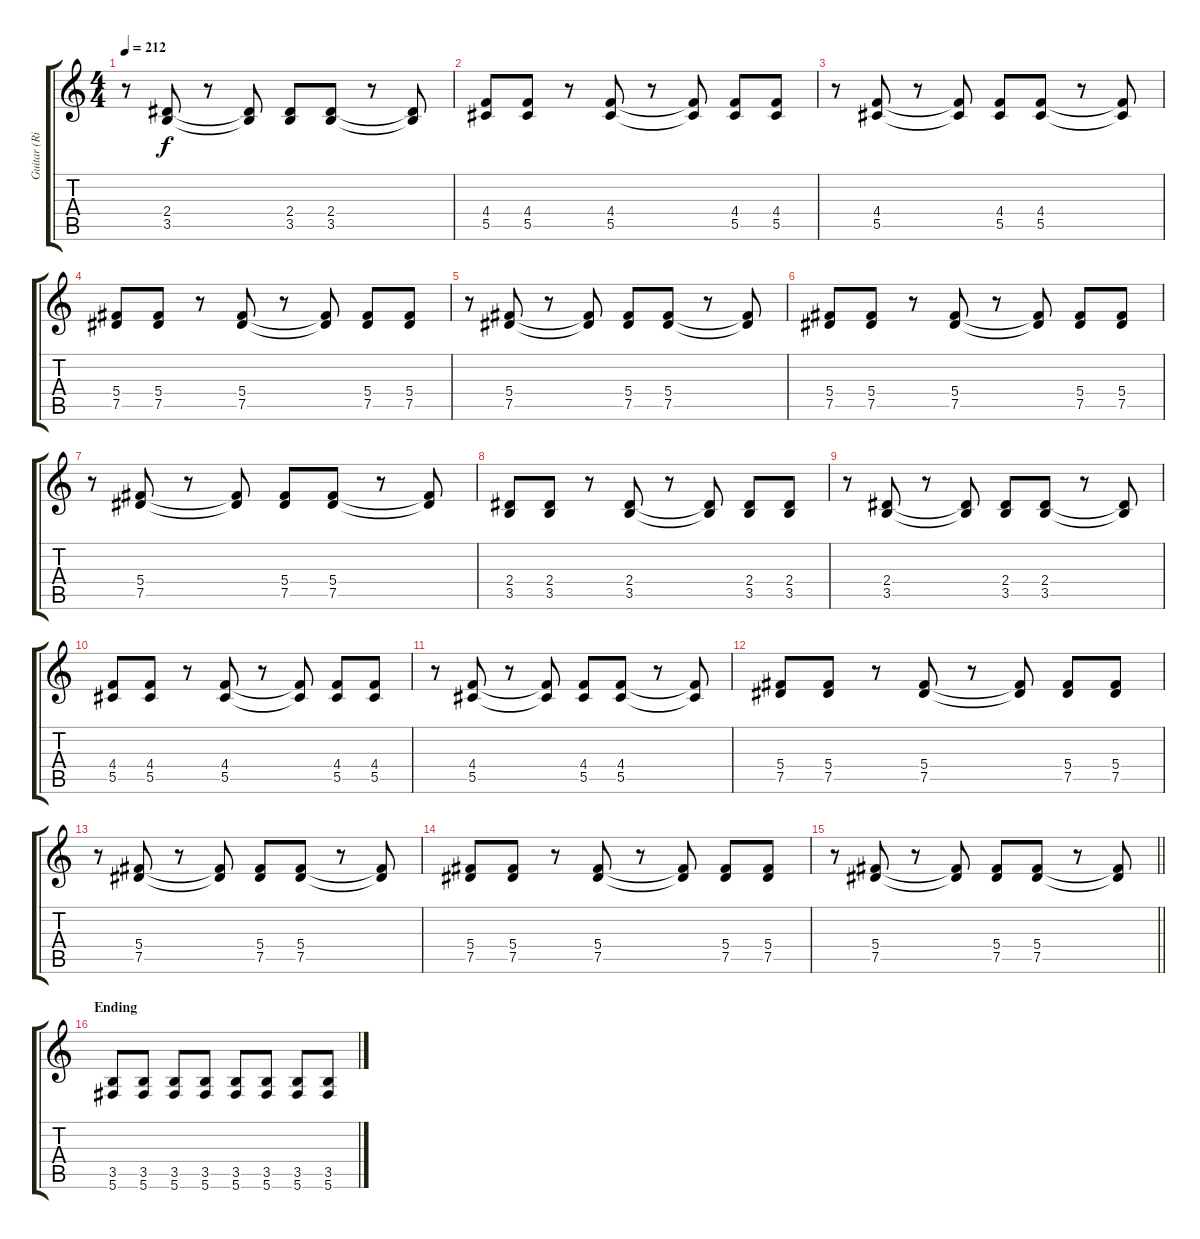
\track ("Guitar (Ric)" "Guitar (Ri") {instrument distortionguitar}
\staff {score tabs}
\tuning (Eb4 Bb3 Gb3 Db3 Ab2 Db2) {hide}
\ts (4 4)
\tempo 212
\clef g2
\ks c
r.8{dy f} (2.4 3.5).8 r.8 (2.4{t} 3.5{t}).8 (2.4 3.5).8 (2.4 3.5).8 r.8 (2.4{t} 3.5{t}).8 |
(4.4 5.5).8 (4.4 5.5).8 r.8 (4.4 5.5).8 r.8 (4.4{t} 5.5{t}).8 (4.4 5.5).8 (4.4 5.5).8 |
r.8 (4.4 5.5).8 r.8 (4.4{t} 5.5{t}).8 (4.4 5.5).8 (4.4 5.5).8 r.8 (4.4{t} 5.5{t}).8 |
(5.4 7.5).8 (5.4 7.5).8 r.8 (5.4 7.5).8 r.8 (5.4{t} 7.5{t}).8 (5.4 7.5).8 (5.4 7.5).8 |
r.8 (5.4 7.5).8 r.8 (5.4{t} 7.5{t}).8 (5.4 7.5).8 (5.4 7.5).8 r.8 (5.4{t} 7.5{t}).8 |
(5.4 7.5).8 (5.4 7.5).8 r.8 (5.4 7.5).8 r.8 (5.4{t} 7.5{t}).8 (5.4 7.5).8 (5.4 7.5).8 |
r.8 (5.4 7.5).8 r.8 (5.4{t} 7.5{t}).8 (5.4 7.5).8 (5.4 7.5).8 r.8 (5.4{t} 7.5{t}).8 |
(2.4 3.5).8 (2.4 3.5).8 r.8 (2.4 3.5).8 r.8 (2.4{t} 3.5{t}).8 (2.4 3.5).8 (2.4 3.5).8 |
r.8 (2.4 3.5).8 r.8 (2.4{t} 3.5{t}).8 (2.4 3.5).8 (2.4 3.5).8 r.8 (2.4{t} 3.5{t}).8 |
(4.4 5.5).8 (4.4 5.5).8 r.8 (4.4 5.5).8 r.8 (4.4{t} 5.5{t}).8 (4.4 5.5).8 (4.4 5.5).8 |
r.8 (4.4 5.5).8 r.8 (4.4{t} 5.5{t}).8 (4.4 5.5).8 (4.4 5.5).8 r.8 (4.4{t} 5.5{t}).8 |
(5.4 7.5).8 (5.4 7.5).8 r.8 (5.4 7.5).8 r.8 (5.4{t} 7.5{t}).8 (5.4 7.5).8 (5.4 7.5).8 |
r.8 (5.4 7.5).8 r.8 (5.4{t} 7.5{t}).8 (5.4 7.5).8 (5.4 7.5).8 r.8 (5.4{t} 7.5{t}).8 |
(5.4 7.5).8 (5.4 7.5).8 r.8 (5.4 7.5).8 r.8 (5.4{t} 7.5{t}).8 (5.4 7.5).8 (5.4 7.5).8 |
\barLineRight lightlight
r.8 (5.4 7.5).8 r.8 (5.4{t} 7.5{t}).8 (5.4 7.5).8 (5.4 7.5).8 r.8 (5.4{t} 7.5{t}).8 |
\section ("" "Ending")
(3.5 5.6).8 (3.5 5.6).8 (3.5 5.6).8 (3.5 5.6).8 (3.5 5.6).8 (3.5 5.6).8 (3.5 5.6).8 (3.5 5.6).8
